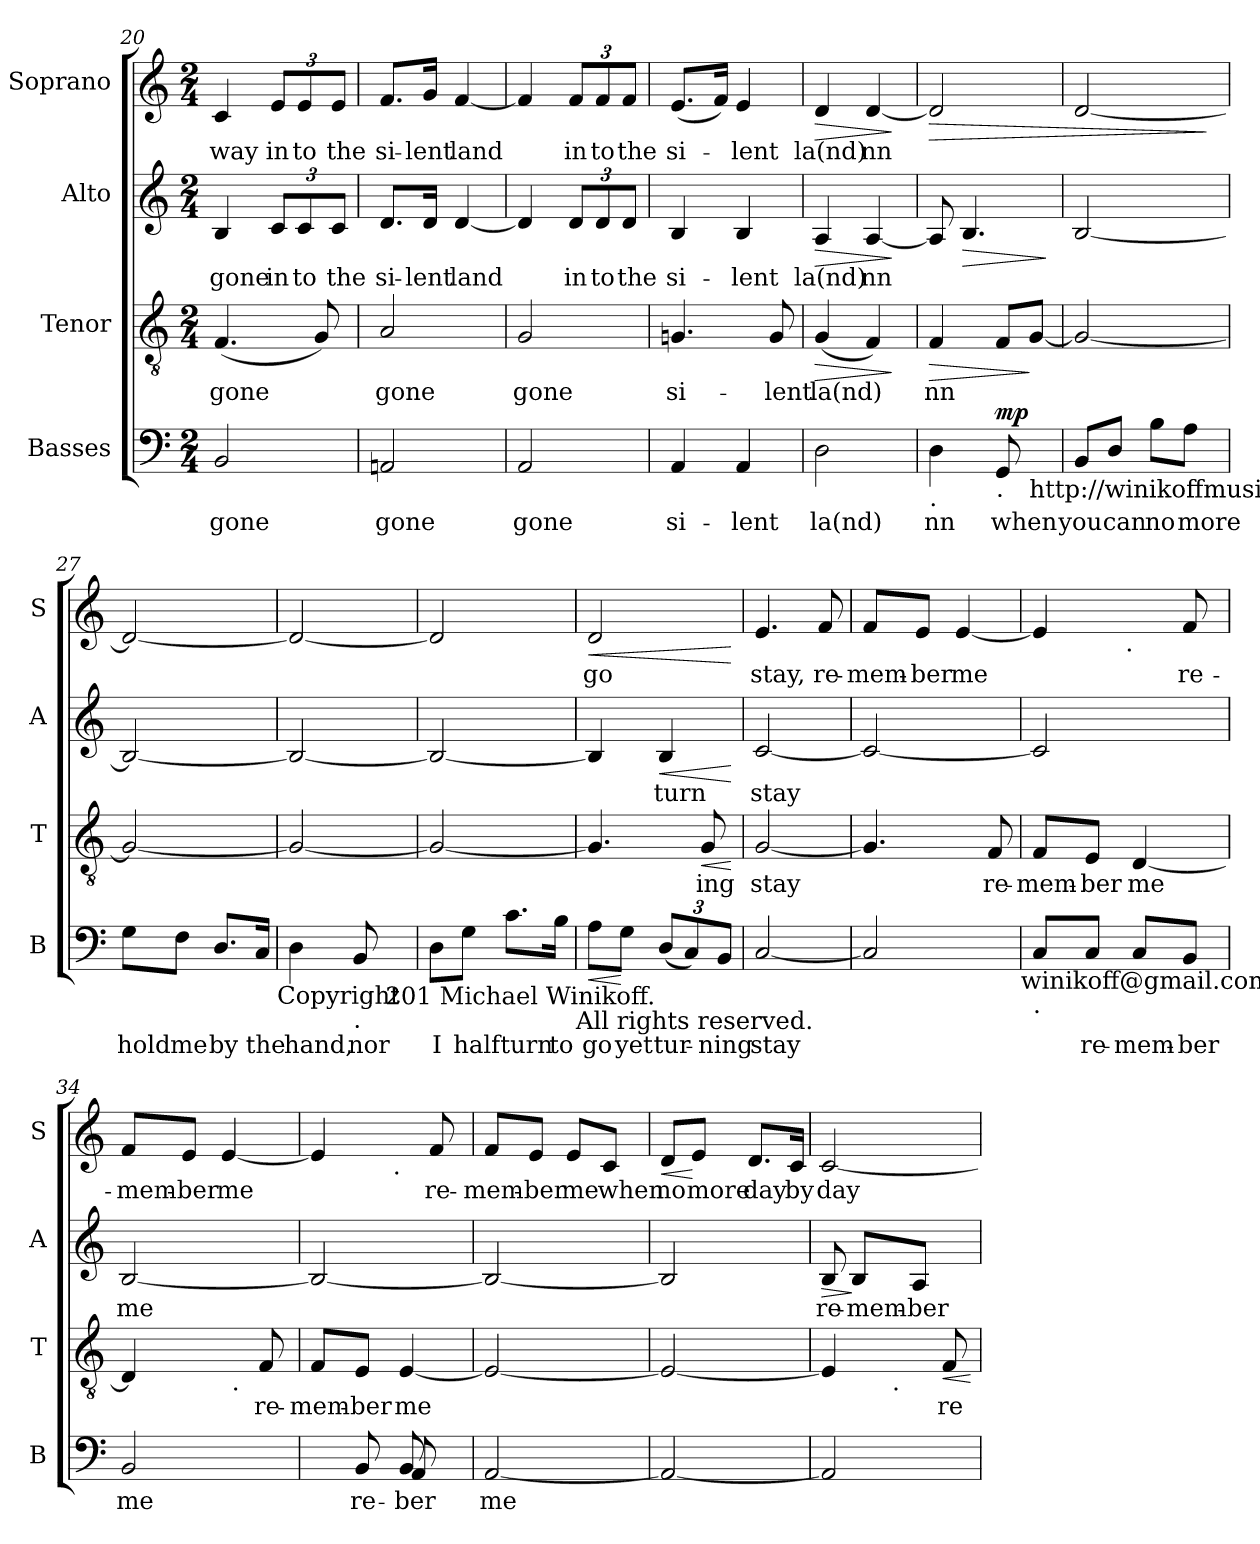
**kern	**text	**dynam	**kern	**text	**dynam	**kern	**text	**dynam	**kern	**text	**dynam
*part4	*part4	*part4	*part3	*part3	*part3	*part2	*part2	*part2	*part1	*part1	*part1
*staff4	*staff4	*staff4	*staff3	*staff3	*staff3	*staff2	*staff2	*staff2	*staff1	*staff1	*staff1
*I"Basses	*	*	*I"Tenor	*	*	*I"Alto	*	*	*I"Soprano	*	*
*I'B	*	*	*I'T	*	*	*I'A	*	*	*I'S	*	*
*clefF4	*	*	*clefGv2	*	*	*clefG2	*	*	*clefG2	*	*
*k[]	*	*	*k[]	*	*	*k[]	*	*	*k[]	*	*
*C:	*	*	*C:	*	*	*C:	*	*	*C:	*	*
*M2/4	*	*	*M2/4	*	*	*M2/4	*	*	*M2/4	*	*
=20	=20	=20	=20	=20	=20	=20	=20	=20	=20	=20	=20
!	!LO:LY:b	!	!	!LO:LY:b	!	!	!LO:LY:b	!	!	!LO:LY:b	!
2BB/	gone	.	(<4.F/	gone	.	4B/	gone	.	4c/	-way	.
*	*	*	*	*	*	*Xbrackettup	*	*	*	*	*
!	!	!	!	!	!	!	!LO:LY:b	!	!	!	!
*	*	*	*	*	*	*	*	*	*Xbrackettup	*	*
!	!	!	!	!	!	!	!	!	!	!LO:LY:b	!
.	.	.	.	.	.	12c/L	in	.	12e/L	in	.
!	!	!	!	!	!	!	!LO:LY:b	!	!	!LO:LY:b	!
.	.	.	.	.	.	12c/	to	.	12e/	to	.
.	.	.	8G/)	.	.	.	.	.	.	.	.
!	!	!	!	!	!	!	!LO:LY:b	!	!	!LO:LY:b	!
.	.	.	.	.	.	12c/J	the	.	12e/J	the	.
=21	=21	=21	=21	=21	=21	=21	=21	=21	=21	=21	=21
!	!LO:LY:b	!	!	!LO:LY:b	!	!	!LO:LY:b	!	!	!LO:LY:b	!
2AAn/	gone	.	2A/	gone	.	8.d/L	si-	.	8.f/L	si-	.
!	!	!	!	!	!	!	!LO:LY:b	!	!	!LO:LY:b	!
.	.	.	.	.	.	16d/Jk	-lent	.	16g/Jk	-lent	.
!	!	!	!	!	!	!	!LO:LY:b	!	!	!LO:LY:b	!
.	.	.	.	.	.	[<4d/	land	.	[<4f/	land	.
=22	=22	=22	=22	=22	=22	=22	=22	=22	=22	=22	=22
!	!LO:LY:b	!	!	!LO:LY:b	!	!	!	!	!	!	!
2AA/	gone	.	2G/	gone	.	4d/]	.	.	4f/]	.	.
!	!	!	!	!	!	!	!LO:LY:b	!	!	!LO:LY:b	!
.	.	.	.	.	.	12d/L	in	.	12f/L	in	.
!	!	!	!	!	!	!	!LO:LY:b	!	!	!LO:LY:b	!
.	.	.	.	.	.	12d/	to	.	12f/	to	.
!	!	!	!	!	!	!	!LO:LY:b	!	!	!LO:LY:b	!
.	.	.	.	.	.	12d/J	the	.	12f/J	the	.
=23	=23	=23	=23	=23	=23	=23	=23	=23	=23	=23	=23
!	!LO:LY:b	!	!	!LO:LY:b	!	!	!LO:LY:b	!	!	!LO:LY:b	!
4AA/	si-	.	4.Gn/	si-	.	4B/	si-	.	(<8.e/L	si-	.
.	.	.	.	.	.	.	.	.	16f/Jk)	.	.
!	!LO:LY:b	!	!	!	!	!	!LO:LY:b	!	!	!LO:LY:b	!
4AA/	-lent	.	.	.	.	4B/	-lent	.	4e/	-lent	.
!	!	!	!	!LO:LY:b	!	!	!	!	!	!	!
.	.	.	8G/	-lent	.	.	.	.	.	.	.
=24	=24	=24	=24	=24	=24	=24	=24	=24	=24	=24	=24
!	!LO:LY:b	!	!	!LO:LY:b	!LO:HP:b	!	!LO:LY:b	!LO:HP:b	!	!LO:LY:b	!LO:HP:b
2D\	la(nd)	.	(<4G/	la(nd)	>	4A/	la(nd)	>	4d/	la(nd)	>
!	!	!	!	!	!	!	!LO:LY:b	!	!	!LO:LY:b	!
.	.	.	4F/)	.	.	[<4A/	nn	.	[<4d/	nn	.
.	.	.	.	.	]	.	.	]	.	.	]
!!LO:LB:g=z
=25	=25	=25	=25	=25	=25	=25	=25	=25	=25	=25	=25
!LO:TX:b:t=.	!	!	!	!	!	!	!	!	!	!	!
!	!LO:LY:b	!	!	!LO:LY:b	!LO:HP:b	!	!	!	!	!	!LO:HP:b
4D\	nn	.	4F/	nn	>	8A/]	.	.	2d/]	.	>
!	!	!	!	!	!	!	!	!LO:HP:b	!	!	!
.	.	.	.	.	.	4.B/	.	>	.	.	.
!LO:TX:b:t=.	!	!	!	!	!	!	!	!	!	!	!
!	!LO:LY:b	!LO:DY:a	!	!	!	!	!	!	!	!	!
8GG/	when	mp	8F/L	.	.	.	.	.	.	.	.
!LO:TX:b:t=http&colon;//winikoffmusic.wordpress.com	!	!	!	!	!	!	!	!	!	!	!
8ryy	.	.	[<8G/J	.	]	.	.	.	.	.	.
.	.	.	.	.	.	.	.	]	.	.	.
=26	=26	=26	=26	=26	=26	=26	=26	=26	=26	=26	=26
!	!LO:LY:b	!	!	!	!	!	!	!	!	!	!
8BB/L	you	.	2G/_	.	.	[<2B/	.	.	[<2d/	.	.
!	!LO:LY:b	!	!	!	!	!	!	!	!	!	!
8D/J	can	.	.	.	.	.	.	.	.	.	.
!	!LO:LY:b	!	!	!	!	!	!	!	!	!	!
8B\L	no	.	.	.	.	.	.	.	.	.	.
!	!LO:LY:b	!	!	!	!	!	!	!	!	!	!
8A\J	more	.	.	.	.	.	.	.	.	.	.
.	.	.	.	.	.	.	.	.	.	.	]
=27	=27	=27	=27	=27	=27	=27	=27	=27	=27	=27	=27
!	!LO:LY:b	!	!	!	!	!	!	!	!	!	!
8G\L	hold	.	2G/_	.	.	2B/_	.	.	2d/_	.	.
!	!LO:LY:b	!	!	!	!	!	!	!	!	!	!
8F\J	me	.	.	.	.	.	.	.	.	.	.
!	!LO:LY:b	!	!	!	!	!	!	!	!	!	!
8.D/L	by	.	.	.	.	.	.	.	.	.	.
!	!LO:LY:b	!	!	!	!	!	!	!	!	!	!
16C/Jk	the	.	.	.	.	.	.	.	.	.	.
!LO:TX:b:t=Copyright	!	!	!	!	!	!	!	!	!	!	!
=28	=28	=28	=28	=28	=28	=28	=28	=28	=28	=28	=28
!	!LO:LY:b	!	!	!	!	!	!	!	!	!	!
4D\	hand,	.	2G/_	.	.	2B/_	.	.	2d/_	.	.
!LO:TX:b:t=.	!	!	!	!	!	!	!	!	!	!	!
!	!LO:LY:b	!	!	!	!	!	!	!	!	!	!
8BB/	nor	.	.	.	.	.	.	.	.	.	.
!LO:TX:b:t=201 Michael Winikoff.	!	!	!	!	!	!	!	!	!	!	!
8ryy	.	.	.	.	.	.	.	.	.	.	.
=29	=29	=29	=29	=29	=29	=29	=29	=29	=29	=29	=29
!	!LO:LY:b	!	!	!	!	!	!	!	!	!	!
8D\L	I	.	2G/_	.	.	2B/_	.	.	2d/]	.	.
!	!LO:LY:b	!	!	!	!	!	!	!	!	!	!
8G\J	half	.	.	.	.	.	.	.	.	.	.
!	!LO:LY:b	!	!	!	!	!	!	!	!	!	!
8.c\L	turn	.	.	.	.	.	.	.	.	.	.
!	!LO:LY:b	!	!	!	!	!	!	!	!	!	!
16B\Jk	to	.	.	.	.	.	.	.	.	.	.
!LO:TX:b:t=All rights reserved.	!	!	!	!	!	!	!	!	!	!	!
=30	=30	=30	=30	=30	=30	=30	=30	=30	=30	=30	=30
!	!LO:LY:b	!LO:HP:b	!	!	!	!	!	!	!	!LO:LY:b	!LO:HP:b
8A\L	go	<	4.G/]	.	.	4B/]	.	.	2d/	go	<
!	!LO:LY:b	!	!	!	!	!	!	!	!	!	!
8G\J	yet	[	.	.	.	.	.	.	.	.	.
*Xbrackettup	*	*	*	*	*	*	*	*	*	*	*
!	!LO:LY:b	!	!	!	!	!	!LO:LY:b	!LO:HP:b	!	!	!
(<12D/L	tur-	.	.	.	.	4B/	turn	<	.	.	.
12C/)	.	.	.	.	.	.	.	.	.	.	.
!	!	!	!	!LO:LY:b	!LO:HP:b	!	!	!	!	!	!
.	.	.	8G/	ing	<	.	.	.	.	.	.
!	!LO:LY:b	!	!	!	!	!	!	!	!	!	!
12BB/J	-ning	.	.	.	.	.	.	.	.	.	.
.	.	.	.	.	[	.	.	[	.	.	[
=31	=31	=31	=31	=31	=31	=31	=31	=31	=31	=31	=31
!	!LO:LY:b	!	!	!LO:LY:b	!	!	!LO:LY:b	!	!	!LO:LY:b	!
[<2C/	stay	.	[<2G/	stay	.	[<2c/	stay	.	4.e/	stay,	.
!	!	!	!	!	!	!	!	!	!	!LO:LY:b	!
.	.	.	.	.	.	.	.	.	8f/	re-	.
=32	=32	=32	=32	=32	=32	=32	=32	=32	=32	=32	=32
!	!	!	!	!	!	!	!	!	!	!LO:LY:b	!
2C/]	.	.	4.G/]	.	.	2c/_	.	.	8f/L	-mem-	.
!	!	!	!	!	!	!	!	!	!	!LO:LY:b	!
.	.	.	.	.	.	.	.	.	8e/J	-ber	.
!	!	!	!	!	!	!	!	!	!	!LO:LY:b	!
.	.	.	.	.	.	.	.	.	[>4e/	me	.
!	!	!	!	!LO:LY:b	!	!	!	!	!	!	!
.	.	.	8F/	re-	.	.	.	.	.	.	.
!LO:TX:b:t=winikoff@gmail.com	!	!	!	!	!	!	!	!	!	!	!
!!LO:PB:g=z
=33	=33	=33	=33	=33	=33	=33	=33	=33	=33	=33	=33
!LO:TX:b:t=.	!	!	!	!	!	!	!	!	!	!	!
!	!	!	!	!LO:LY:b	!	!	!	!	!	!	!
*	*	*	*	*	*	*	*	*	*^	*	*
8C/L	.	.	8F/L	-mem-	.	2c/]	.	.	4e/]	6ryy	.	.
!	!LO:LY:b	!	!	!LO:LY:b	!	!	!	!	!	!	!	!
8C/J	re-	.	8E/J	-ber	.	.	.	.	.	.	.	.
.	.	.	.	.	.	.	.	.	.	24..ryy	.	.
!	!	!	!	!	!	!	!	!	!	!LO:TX:b:t=.	!	!
.	.	.	.	.	.	.	.	.	.	6ryy	.	.
!	!LO:LY:b	!	!	!LO:LY:b	!	!	!	!	!	!	!	!
8C/L	-mem-	.	[<4D/	me	.	.	.	.	8ryy	.	.	.
!	!LO:LY:b	!	!	!	!	!	!	!	!	!	!LO:LY:b	!
8BB/J	-ber	.	.	.	.	.	.	.	8f/	.	re-	.
.	.	.	.	.	.	.	.	.	.	12ryy	.	.
.	.	.	.	.	.	.	.	.	.	96ryy	.	.
=34	=34	=34	=34	=34	=34	=34	=34	=34	=34	=34	=34	=34
!	!LO:LY:b	!	!	!	!	!	!LO:LY:b	!	!	!	!LO:LY:b	!
*	*	*	*^	*	*	*	*	*	*v	*v	*	*
2BB/	me	.	4D/]	6ryy	.	.	[<2B/	me	.	8f/L	-mem-	.
!	!	!	!	!	!	!	!	!	!	!	!LO:LY:b	!
.	.	.	.	.	.	.	.	.	.	8e/J	-ber	.
.	.	.	.	12ryy	.	.	.	.	.	.	.	.
!	!	!	!	!	!	!	!	!	!	!	!LO:LY:b	!
.	.	.	8ryy	48ryy	.	.	.	.	.	[<4e/	me	.
!	!	!	!	!LO:TX:b:t=.	!	!	!	!	!	!	!	!
.	.	.	.	6ryy	.	.	.	.	.	.	.	.
!	!	!	!	!	!LO:LY:b	!	!	!	!	!	!	!
.	.	.	8F/	.	re-	.	.	.	.	.	.	.
.	.	.	.	24.ryy	.	.	.	.	.	.	.	.
=35	=35	=35	=35	=35	=35	=35	=35	=35	=35	=35	=35	=35
*^	*	*	*	*	*	*	*	*	*	*	*	*
!	!	!	!	!	!	!LO:LY:b	!	!	!	!	!	!	!
*	*	*	*	*v	*v	*	*	*	*	*	*^	*	*
8ryy	4ryy	.	.	8F/L	-mem-	.	2B/_	.	.	4e/]	6ryy	.	.
!	!	!LO:LY:b	!	!	!LO:LY:b	!	!	!	!	!	!	!	!
8BB/	.	re-	.	8E/J	-ber	.	.	.	.	.	.	.	.
.	.	.	.	.	.	.	.	.	.	.	24..ryy	.	.
!	!	!	!	!	!	!	!	!	!	!	!LO:TX:b:t=.	!	!
.	.	.	.	.	.	.	.	.	.	.	6ryy	.	.
!	!	!LO:LY:b	!	!	!	!	!	!	!	!	!	!	!
!	!	!LO:LY:b	!	!	!LO:LY:b	!	!	!	!	!	!	!	!
8BB/	8AA/	-ber	.	[<4E/	me	.	.	.	.	8ryy	.	.	.
!	!	!	!	!	!	!	!	!	!	!	!	!LO:LY:b	!
8ryy	8ryy	.	.	.	.	.	.	.	.	8f/	.	re-	.
.	.	.	.	.	.	.	.	.	.	.	12ryy	.	.
.	.	.	.	.	.	.	.	.	.	.	96ryy	.	.
=36	=36	=36	=36	=36	=36	=36	=36	=36	=36	=36	=36	=36	=36
!	!	!LO:LY:b	!	!	!	!	!	!	!	!	!	!LO:LY:b	!
*v	*v	*	*	*	*	*	*	*	*	*v	*v	*	*
[<2AA/	me	.	2E/_	.	.	2B/_	.	.	8f/L	-mem-	.
!	!	!	!	!	!	!	!	!	!	!LO:LY:b	!
.	.	.	.	.	.	.	.	.	8e/J	-ber	.
!	!	!	!	!	!	!	!	!	!	!LO:LY:b	!
.	.	.	.	.	.	.	.	.	8e/L	me	.
!	!	!	!	!	!	!	!	!	!	!LO:LY:b	!
.	.	.	.	.	.	.	.	.	8c/J	when	.
=37	=37	=37	=37	=37	=37	=37	=37	=37	=37	=37	=37
!	!	!	!	!	!	!	!	!	!	!LO:LY:b	!LO:HP:b
2AA/_	.	.	2E/_	.	.	2B/]	.	.	8d/L	no	<
!	!	!	!	!	!	!	!	!	!	!LO:LY:b	!
.	.	.	.	.	.	.	.	.	8e/J	more	[
!	!	!	!	!	!	!	!	!	!	!LO:LY:b	!
.	.	.	.	.	.	.	.	.	8.d/L	day	.
!	!	!	!	!	!	!	!	!	!	!LO:LY:b	!
.	.	.	.	.	.	.	.	.	16c/Jk	by	.
=38	=38	=38	=38	=38	=38	=38	=38	=38	=38	=38	=38
!	!	!	!	!	!	!	!LO:LY:b	!LO:HP:b	!	!LO:LY:b	!
*	*	*	*^	*	*	*	*	*	*	*	*
2AA/]	.	.	4E/]	8..ryy	.	.	8B/	re-	>	[<2c/	day	.
!	!	!	!	!	!	!	!	!LO:LY:b	!	!	!	!
.	.	.	.	.	.	.	8B/L	-mem-	]	.	.	.
!	!	!	!	!LO:TX:b:t=.	!	!	!	!	!	!	!	!
.	.	.	.	4ryy	.	.	.	.	.	.	.	.
!	!	!	!	!	!	!	!	!LO:LY:b	!	!	!	!
.	.	.	8ryy	.	.	.	8A/J	-ber	.	.	.	.
!	!	!	!	!	!LO:LY:b	!LO:HP:b	!	!	!	!	!	!
.	.	.	8F/	.	re-	<	8ryy	.	.	.	.	.
.	.	.	.	32ryy	.	.	.	.	.	.	.	.
.	.	.	.	.	.	[	.	.	.	.	.	.
*	*	*	*v	*v	*	*	*	*	*	*	*	*
=	=	=	=	=	=	=	=	=	=	=	=
*-	*-	*-	*-	*-	*-	*-	*-	*-	*-	*-	*-
